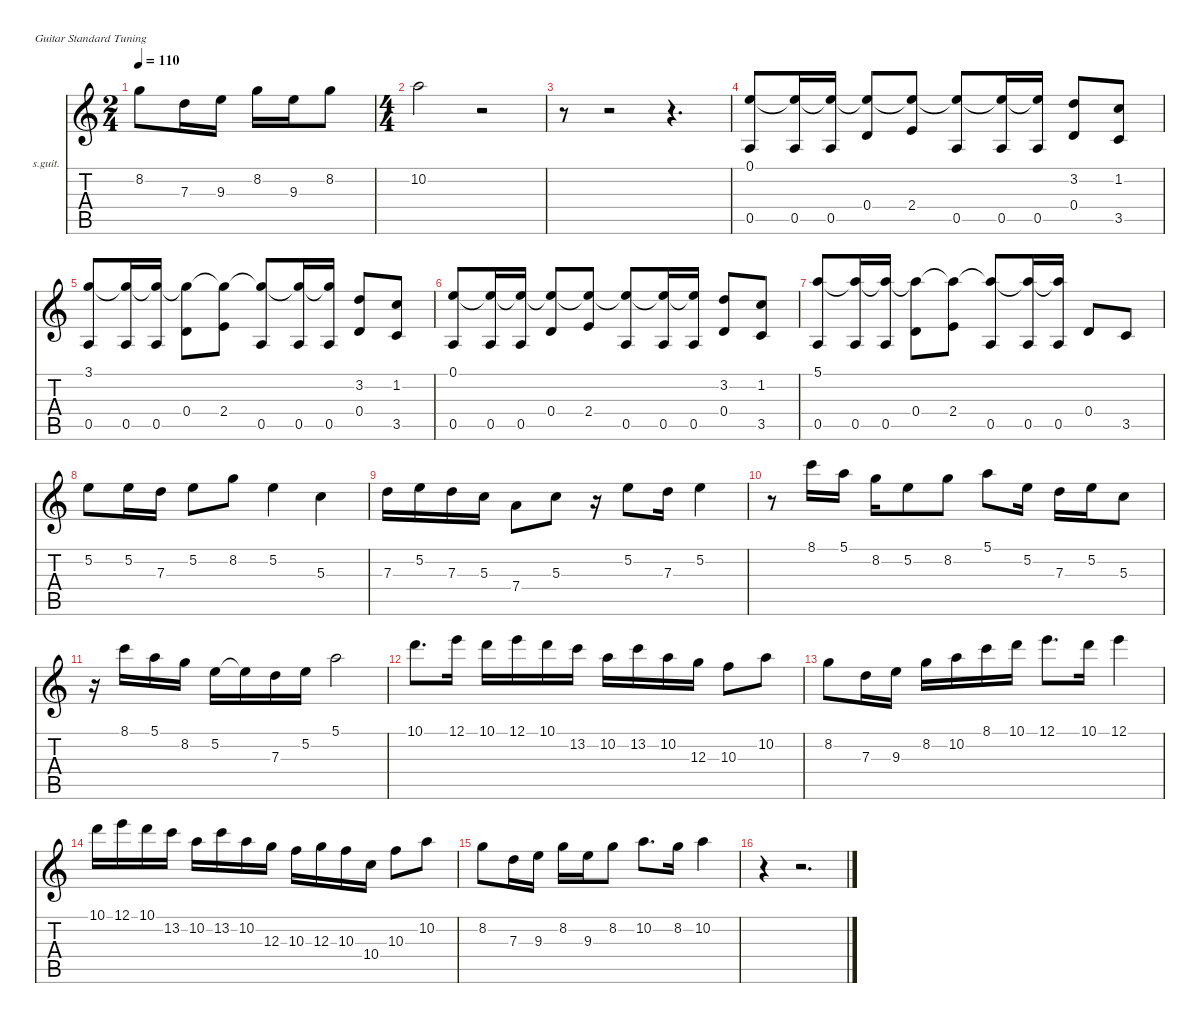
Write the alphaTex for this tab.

\hideDynamics
\bracketExtendMode nobrackets
\firstSystemTrackNameOrientation horizontal
\otherSystemsTrackNameOrientation horizontal
\track ("王玥昊" "s.guit.") {instrument acousticguitarsteel}
\staff {score tabs}
\tuning (E4 B3 G3 D3 A2 E2)
\ts (2 4)
\beaming (8 2 2)
\tempo 110
\clef g2
\ks c
8.2.8{dy f} 7.3.16 9.3.16 8.2.16 9.3.16 8.2.8 |
\ts (4 4)
\beaming (8 2 2 2 2)
10.2.2 r.2 |
r.8 r.2 r.4{d} |
(0.1 0.5).8{dy fff} (0.1{t} 0.5).16{dy f} (0.1{t} 0.5).16 (0.1{t} 0.4).8 (0.1{t} 2.4).8 (0.1{t} 0.5).8 (0.1{t} 0.5).16 (0.1{t} 0.5).16 (3.2 0.4).8 (1.2 3.5).8 |
(3.1 0.5).8{dy fff} (3.1{t} 0.5).16{dy f} (3.1{t} 0.5).16 (3.1{t} 0.4).8 (3.1{t} 2.4).8 (3.1{t} 0.5).8 (3.1{t} 0.5).16 (3.1{t} 0.5).16 (3.2 0.4).8 (1.2 3.5).8 |
(0.1 0.5).8{dy fff} (0.1{t} 0.5).16{dy f} (0.1{t} 0.5).16 (0.1{t} 0.4).8 (0.1{t} 2.4).8 (0.1{t} 0.5).8 (0.1{t} 0.5).16 (0.1{t} 0.5).16 (3.2 0.4).8 (1.2 3.5).8 |
(5.1 0.5).8{dy fff} (5.1{t} 0.5).16{dy f} (5.1{t} 0.5).16 (5.1{t} 0.4).8 (5.1{t} 2.4).8 (5.1{t} 0.5).8 (5.1{t} 0.5).16 (5.1{t} 0.5).16 0.4.8 3.5.8 |
5.2.8 5.2.16 7.3.16 5.2.8 8.2.8 5.2.4 5.3.4 |
7.3.16 5.2.16 7.3.16 5.3.16 7.4.8 5.3.8 r.16 5.2.8 7.3.16 5.2.4 |
r.8 8.1.16 5.1.16 8.2.16 5.2.8 8.2.8 5.1.8 5.2.16 7.3.16 5.2.16 5.3.8 |
r.16 8.1.16 5.1.16 8.2.16 5.2.16 5.2{t}.16 7.3.16 5.2.16 5.1.2 |
10.1.8{d} 12.1.16 10.1.16 12.1.16 10.1.16 13.2.16 10.2.16 13.2.16 10.2.16 12.3.16 10.3.8 10.2.8 |
8.2.8 7.3.16 9.3.16 8.2.16 10.2.16 8.1.16 10.1.16 12.1.8{d} 10.1.16 12.1.4 |
10.1.16 12.1.16 10.1.16 13.2.16 10.2.16 13.2.16 10.2.16 12.3.16 10.3.16 12.3.16 10.3.16 10.4.16 10.3.8 10.2.8 |
8.2.8 7.3.16 9.3.16 8.2.16 9.3.16 8.2.8 10.2.8{d} 8.2.16 10.2.4 |
r.4 r.2{d}
